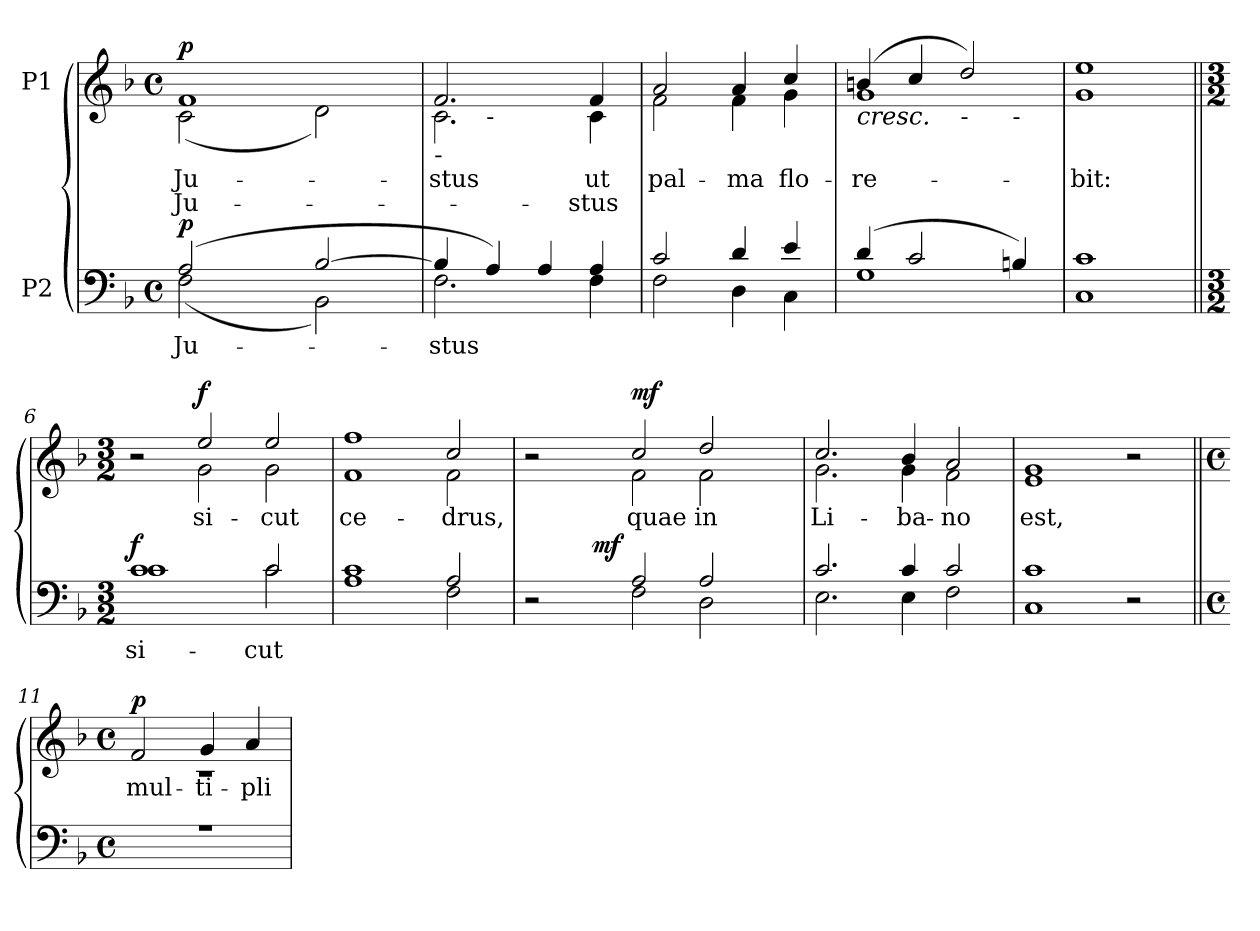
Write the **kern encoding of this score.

**kern	**text	**dynam	**kern	**text	**text	**dynam
*part2	*part2	*part2	*part1	*part1	*part1	*part1
*staff2	*staff2	*staff2	*staff1	*staff1	*staff1	*staff1
*I"P2	*	*	*I"P1	*	*	*
!!LO:PB:g=z
*clefF4	*	*	*clefG2	*	*	*
*k[b-]	*	*	*k[b-]	*	*	*
*F:	*	*	*F:	*	*	*
*M4/4	*	*	*M4/4	*	*	*
*met(c)	*	*	*met(c)	*	*	*
*MM80	*	*	*MM80	*	*	*
=1	=1	=1	=1	=1	=1	=1
!	!LO:LY:b:color=#000000	!	!	!	!	!
*^	*	*	*	*	*	*
!	!	!	!	!LO:TX:a:B:t=Andante	!	!	!
!	!	!	!	!	!LO:LY:b:color=#000000	!LO:LY:b:color=#000000	!
*	*	*	*	*^	*	*	*
*	*	*	*	*	*^	*	*	*
(2Ai/	(2Fi\	Ju-	p	1fi	(2ci\	4ryy	Ju-	Ju-	p
.	.	.	.	.	.	16ryy	.	.	.
.	.	.	.	.	.	32ryy	.	.	.
.	.	.	.	.	.	64ryy	.	.	.
.	.	.	.	.	.	1024ryy	.	.	.
*	*	*	*	*MM80	*	*	*	*	*
.	.	.	.	.	.	2ryy	.	.	.
[2B-i/	2BB-i\)	.	.	.	2di\)	.	.	.	.
.	.	.	.	.	.	8ryy	.	.	.
.	.	.	.	.	.	128...ryy	.	.	.
=2	=2	=2	=2	=2	=2	=2	=2	=2	=2
!	!	!LO:LY:b:color=#000000	!	!	!	!	!	!	!
!	!	!	!	!LO:TX:b:t=-	!	!	!	!	!
!	!	!	!	!	!	!	!LO:LY:b:color=#000000	!	!
4B-i/]	2.Fi\	-stus	.	2.fi/	2.ci\	4ryy	-stus	.	.
!	!	!	!	!	!	!LO:TX:b:t=-	!	!	!
4Ai/)	.	.	.	.	.	2.ryy	.	.	.
4Ai/	.	.	.	.	.	.	.	.	.
!	!	!	!	!	!	!	!LO:LY:b:color=#000000	!LO:LY:b:color=#000000	!
4Ai/	4Fi\	.	.	4fi/	4ci\	.	ut	-stus	.
*	*	*	*	*v	*v	*v	*	*	*
=3	=3	=3	=3	=3	=3	=3	=3
*	*	*	*	*^	*	*	*
*	*	*	*	*	*^	*	*	*
!	!	!	!	!	!	!	!LO:LY:b:color=#000000	!	!
*	*	*	*	*	*v	*v	*	*	*
2ci/	2Fi\	.	.	2ai/	2fi\	pal-	.	.
!	!	!	!	!	!	!LO:LY:b:color=#000000	!	!
4di/	4Di\	.	.	4ai/	4fi\	-ma	.	.
!	!	!	!	!	!	!LO:LY:b:color=#000000	!	!
4ei/	4Ci\	.	.	4cci/	4gi\	flo-	.	.
*	*	*	*	*v	*v	*	*	*
=4	=4	=4	=4	=4	=4	=4	=4
*	*	*	*	*^	*	*	*
!	!	!	!	!	!	!LO:LY:b:color=#000000	!	!LO:HP:b
*	*	*	*	*	*^	*	*	*
(4di/	1Gi	.	.	(4bni/	1gi	2.ryy	-re-	.	<
2ci/	.	.	.	4cci/	.	.	.	.	.
!	!	!	!	!LO:TX:b:t=-	!	!	!	!	!
.	.	.	.	2ddi/)	.	.	.	.	.
!	!	!	!	!	!	!LO:TX:b:t=-	!	!	!
4Bni/)	.	.	.	.	.	4ryy	.	.	.
*v	*v	*	*	*	*	*	*	*	*
*	*	*	*v	*v	*v	*	*	*
=5	=5	=5	=5	=5	=5	=5
*	*	*	*^	*	*	*
*	*	*	*	*^	*	*	*
!	!	!	!	!	!	!LO:LY:b:color=#000000	!	!
*	*	*	*v	*v	*v	*	*	*
1Ci 1ci	.	.	1gi 1eei	-bit:	.	.
!!LO:LB:g=z
=6||	=6||	=6||	=6||	=6||	=6||	=6||
*M3/2	*	*	*M3/2	*	*	*
*	*	*	*MM176	*	*	*
!	!LO:LY:a:color=#000000	!	!	!	!	!
*^	*	*	*^	*	*	*
1ci	1ci	si-	f	2r	2ryy	.	.	.
!	!	!	!	!	!	!LO:LY:b:color=#000000	!	!
.	.	.	.	2eei/	2gi\	si-	.	f
!	!	!LO:LY:a:color=#000000	!	!	!	!	!	!
!	!	!	!	!	!	!LO:LY:b:color=#000000	!	!
2ci/	2ci\	-cut	.	2eei/	2gi\	-cut	.	.
=7	=7	=7	=7	=7	=7	=7	=7	=7
!	!	!	!	!	!	!LO:LY:b:color=#000000	!	!
1ci	1Ai	.	.	1ffi	1fi	ce-	.	.
!	!	!	!	!	!	!LO:LY:b:color=#000000	!	!
2Ai/	2Fi\	.	.	2cci/	2fi\	-drus,	.	.
=8	=8	=8	=8	=8	=8	=8	=8	=8
*	*^	*	*	*	*	*	*	*
2r	2ryy	4ryy	.	.	2r	2ryy	.	.	.
.	.	32ryy	.	.	.	.	.	.	.
.	.	64ryy	.	.	.	.	.	.	.
.	.	256ryy	.	.	.	.	.	.	.
.	.	1ryy	.	mf	.	.	.	.	.
!	!	!	!	!	!	!	!LO:LY:b:color=#000000	!	!
2Ai/	2Fi\	.	.	.	2cci/	2fi\	quae	.	mf
!	!	!	!	!	!	!	!LO:LY:b:color=#000000	!	!
2Ai/	2Di\	.	.	.	2ddi/	2fi\	in	.	.
.	.	8ryy	.	.	.	.	.	.	.
.	.	16ryy	.	.	.	.	.	.	.
.	.	128.ryy	.	.	.	.	.	.	.
*	*v	*v	*	*	*	*	*	*	*
=9	=9	=9	=9	=9	=9	=9	=9	=9
*	*^	*	*	*	*	*	*	*
!	!	!	!	!	!	!	!LO:LY:b:color=#000000	!	!
*	*v	*v	*	*	*	*	*	*	*
2.ci/	2.Ei\	.	.	2.cci/	2.gi\	Li-	.	.
!	!	!	!	!	!	!LO:LY:b:color=#000000	!	!
4ci/	4Ei\	.	.	4b-i/	4gi\	-ba-	.	.
!	!	!	!	!	!	!LO:LY:b:color=#000000	!	!
2ci/	2Fi\	.	.	2ai/	2fi\	-no	.	[
=10	=10	=10	=10	=10	=10	=10	=10	=10
!	!	!	!	!	!	!LO:LY:b:color=#000000	!	!
1ci	1Ci	.	.	1gi	1ei	est,	.	.
2r	2ryy	.	.	2r	2ryy	.	.	.
!!LO:LB:g=z	!!
=11||	=11||	=11||	=11||	=11||	=11||	=11||	=11||	=11||
*M4/4	*	*	*	*M4/4	*	*	*	*
*met(c)	*	*	*	*met(c)	*	*	*	*
*	*	*	*	*MM88	*	*	*	*
!	!	!	!	!	!	!LO:LY:a:color=#000000	!	!
1r	1ryy	.	.	2fi/	1r	mul-	.	p
!	!	!	!	!	!	!LO:LY:a:color=#000000	!	!
.	.	.	.	4gi/	.	-ti-	.	.
!	!	!	!	!	!	!LO:LY:a:color=#000000	!	!
.	.	.	.	4ai/	.	-pli-	.	.
*v	*v	*	*	*	*	*	*	*
*	*	*	*v	*v	*	*	*
=	=	=	=	=	=	=
*-	*-	*-	*-	*-	*-	*-
